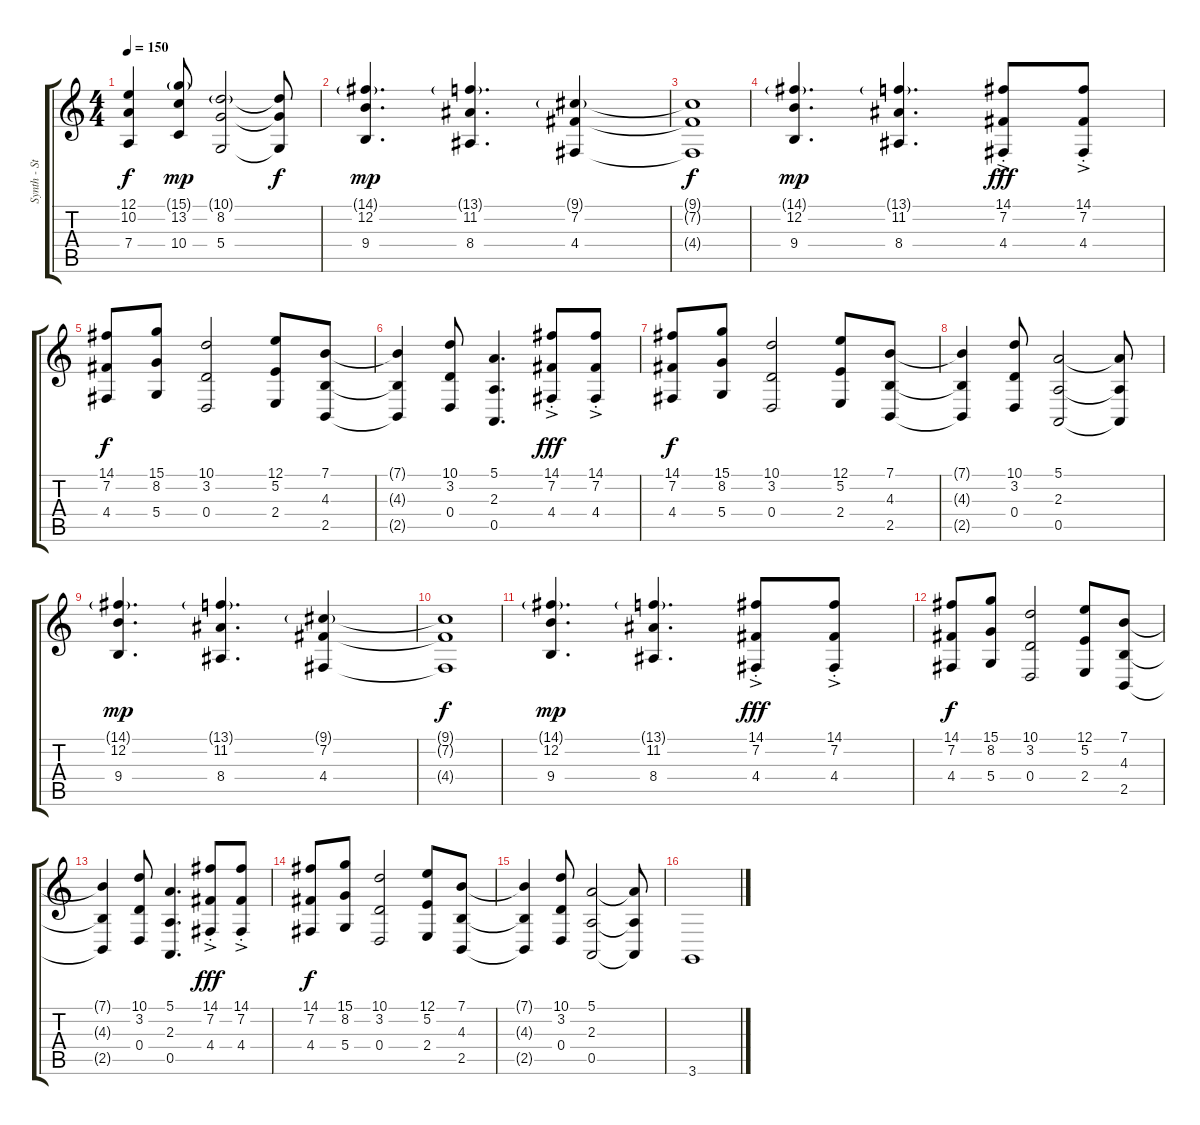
\track ("Synth - Strings 1" "Synth - St") {instrument synthstrings1}
\staff {score tabs}
\tuning (E4 B3 G3 D3 A2 E2) {hide}
\ts (4 4)
\tempo 150
\clef g2
\ks c
(12.1{t} 10.2{t} 7.4{t}).4{dy f} (15.1{g} 13.2 10.4).8{dy mp} (10.1{g} 8.2 5.4).2 (10.1{t} 8.2{t} 5.4{t}).8{dy f} |
(14.1{g} 12.2 9.4).4{d dy mp} (13.1{g} 11.2 8.4).4{d} (9.1{g} 7.2 4.4).4 |
(9.1{t} 7.2{t} 4.4{t}).1{dy f} |
(14.1{g} 12.2 9.4).4{d dy mp} (13.1{g} 11.2 8.4).4{d} (14.1{ac st} 7.2{ac st} 4.4{ac st}).8{dy fff} (14.1{ac st} 7.2{ac st} 4.4{ac st}).8 |
(14.1 7.2 4.4).8{dy f} (15.1 8.2 5.4).8 (10.1 3.2 0.4).2 (12.1 5.2 2.4).8 (7.1 4.3 2.5).8 |
(7.1{t} 4.3{t} 2.5{t}).4 (10.1 3.2 0.4).8 (5.1 2.3 0.5).4{d} (14.1{ac st} 7.2{ac st} 4.4{ac st}).8{dy fff} (14.1{ac st} 7.2{ac st} 4.4{ac st}).8 |
(14.1 7.2 4.4).8{dy f} (15.1 8.2 5.4).8 (10.1 3.2 0.4).2 (12.1 5.2 2.4).8 (7.1 4.3 2.5).8 |
(7.1{t} 4.3{t} 2.5{t}).4 (10.1 3.2 0.4).8 (5.1 2.3 0.5).2 (5.1{t} 2.3{t} 0.5{t}).8 |
(14.1{g} 12.2 9.4).4{d dy mp} (13.1{g} 11.2 8.4).4{d} (9.1{g} 7.2 4.4).4 |
(9.1{t} 7.2{t} 4.4{t}).1{dy f} |
(14.1{g} 12.2 9.4).4{d dy mp} (13.1{g} 11.2 8.4).4{d} (14.1{ac st} 7.2{ac st} 4.4{ac st}).8{dy fff} (14.1{ac st} 7.2{ac st} 4.4{ac st}).8 |
(14.1 7.2 4.4).8{dy f} (15.1 8.2 5.4).8 (10.1 3.2 0.4).2 (12.1 5.2 2.4).8 (7.1 4.3 2.5).8 |
(7.1{t} 4.3{t} 2.5{t}).4 (10.1 3.2 0.4).8 (5.1 2.3 0.5).4{d} (14.1{ac st} 7.2{ac st} 4.4{ac st}).8{dy fff} (14.1{ac st} 7.2{ac st} 4.4{ac st}).8 |
(14.1 7.2 4.4).8{dy f} (15.1 8.2 5.4).8 (10.1 3.2 0.4).2 (12.1 5.2 2.4).8 (7.1 4.3 2.5).8 |
(7.1{t} 4.3{t} 2.5{t}).4 (10.1 3.2 0.4).8 (5.1 2.3 0.5).2 (5.1{t} 2.3{t} 0.5{t}).8 |
3.6.1
